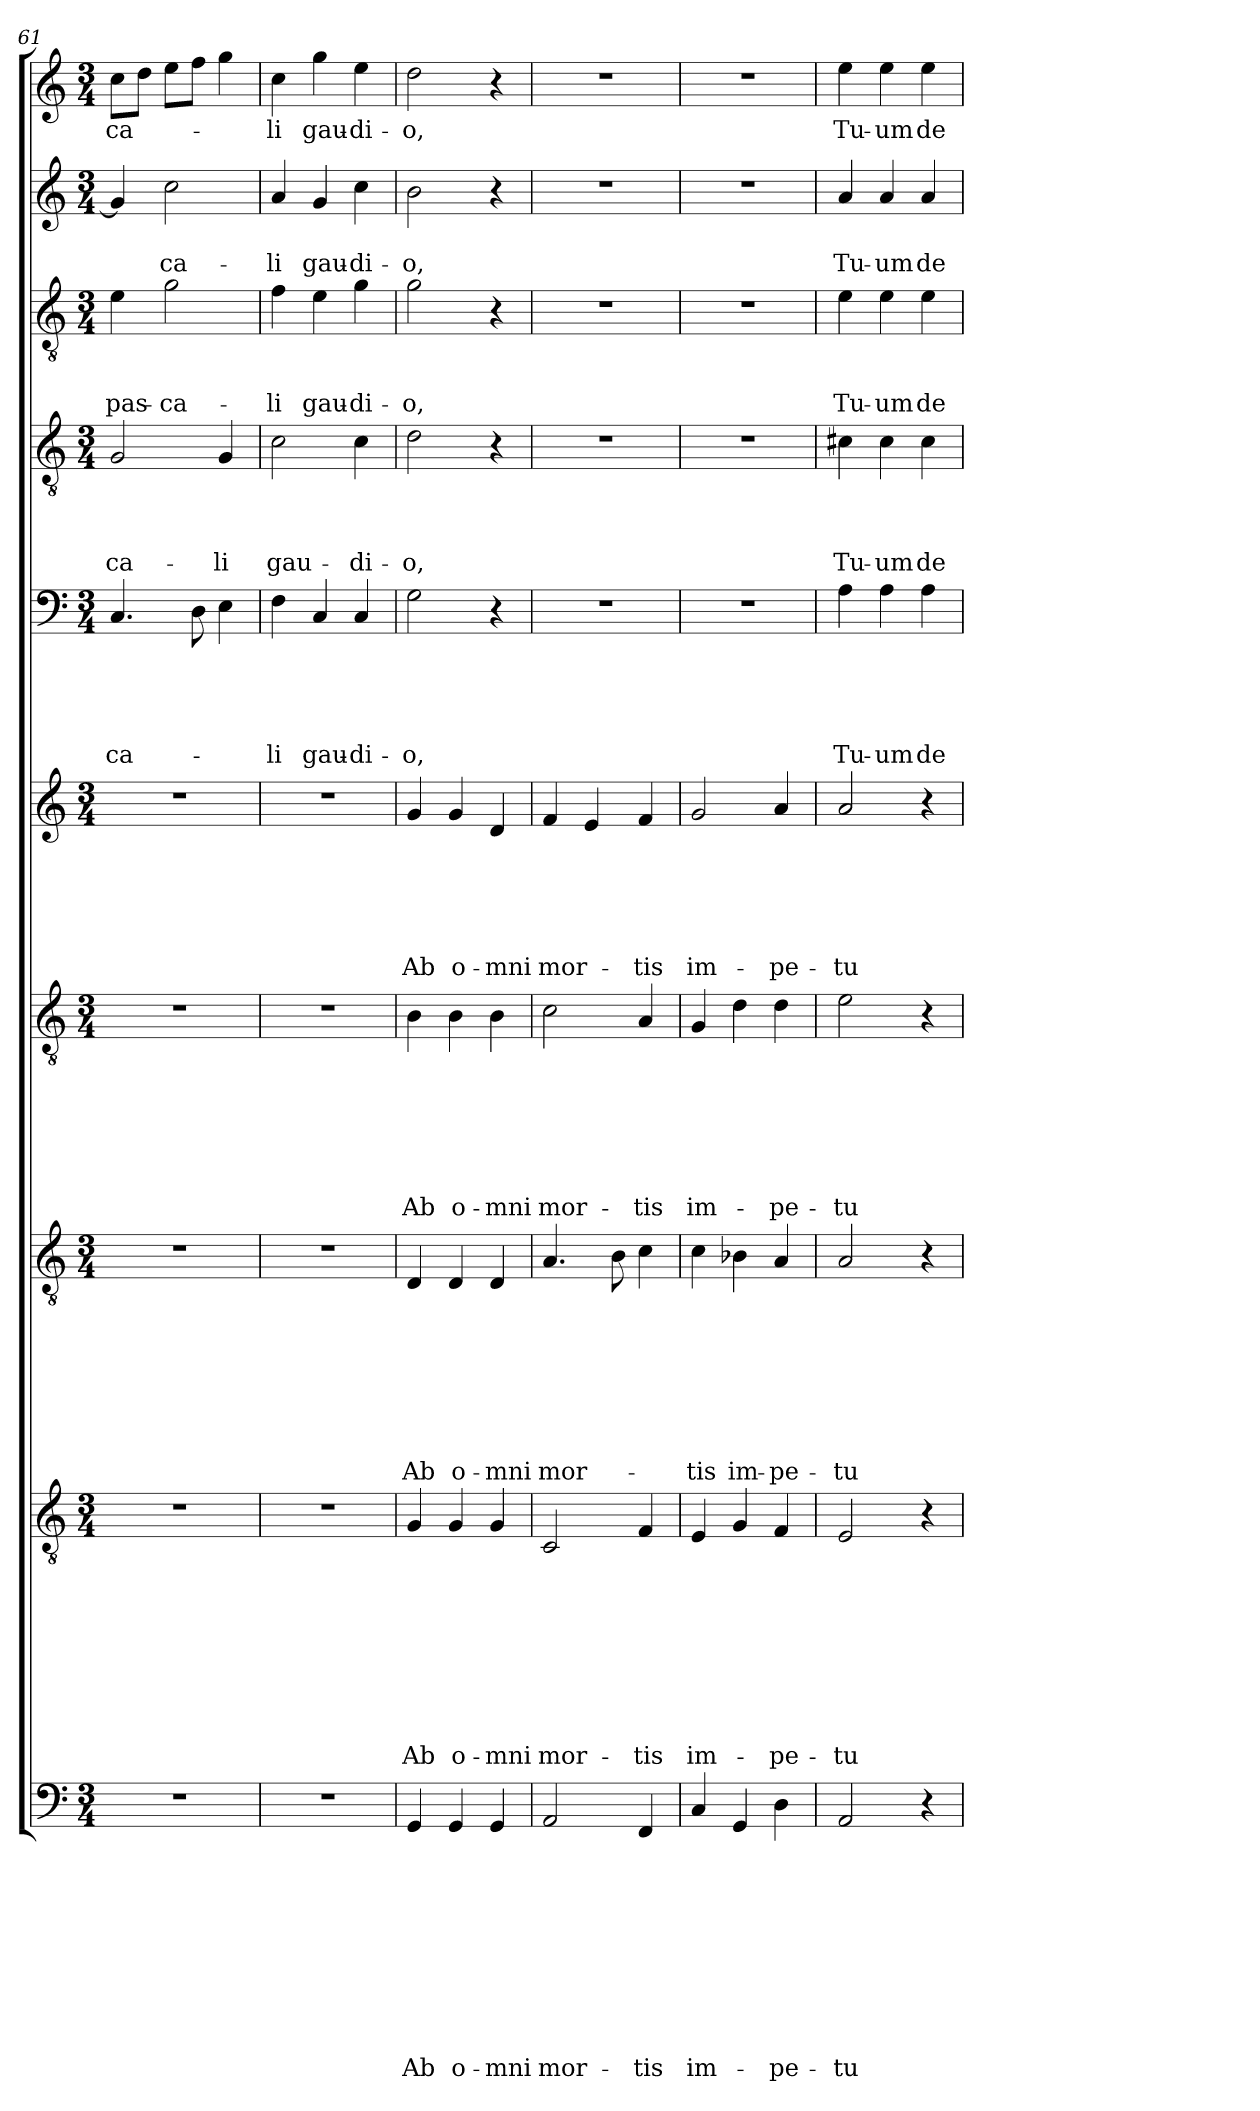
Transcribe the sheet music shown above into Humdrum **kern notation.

**kern	**text	**text	**text	**text	**text	**text	**text	**text	**text	**text	**kern	**text	**text	**text	**text	**text	**text	**text	**text	**text	**kern	**text	**text	**text	**text	**text	**text	**text	**text	**kern	**text	**text	**text	**text	**text	**text	**text	**kern	**text	**text	**text	**text	**text	**text	**kern	**text	**text	**text	**text	**text	**kern	**text	**text	**text	**text	**kern	**text	**text	**text	**kern	**text	**text	**kern	**text
*part10	*part10	*part10	*part10	*part10	*part10	*part10	*part10	*part10	*part10	*part10	*part9	*part9	*part9	*part9	*part9	*part9	*part9	*part9	*part9	*part9	*part8	*part8	*part8	*part8	*part8	*part8	*part8	*part8	*part8	*part7	*part7	*part7	*part7	*part7	*part7	*part7	*part7	*part6	*part6	*part6	*part6	*part6	*part6	*part6	*part5	*part5	*part5	*part5	*part5	*part5	*part4	*part4	*part4	*part4	*part4	*part3	*part3	*part3	*part3	*part2	*part2	*part2	*part1	*part1
*staff10	*staff10	*staff10	*staff10	*staff10	*staff10	*staff10	*staff10	*staff10	*staff10	*staff10	*staff9	*staff9	*staff9	*staff9	*staff9	*staff9	*staff9	*staff9	*staff9	*staff9	*staff8	*staff8	*staff8	*staff8	*staff8	*staff8	*staff8	*staff8	*staff8	*staff7	*staff7	*staff7	*staff7	*staff7	*staff7	*staff7	*staff7	*staff6	*staff6	*staff6	*staff6	*staff6	*staff6	*staff6	*staff5	*staff5	*staff5	*staff5	*staff5	*staff5	*staff4	*staff4	*staff4	*staff4	*staff4	*staff3	*staff3	*staff3	*staff3	*staff2	*staff2	*staff2	*staff1	*staff1
*clefF4	*	*	*	*	*	*	*	*	*	*	*clefGv2	*	*	*	*	*	*	*	*	*	*clefGv2	*	*	*	*	*	*	*	*	*clefGv2	*	*	*	*	*	*	*	*clefG2	*	*	*	*	*	*	*clefF4	*	*	*	*	*	*clefGv2	*	*	*	*	*clefGv2	*	*	*	*clefG2	*	*	*clefG2	*
*k[]	*	*	*	*	*	*	*	*	*	*	*k[]	*	*	*	*	*	*	*	*	*	*k[]	*	*	*	*	*	*	*	*	*k[]	*	*	*	*	*	*	*	*k[]	*	*	*	*	*	*	*k[]	*	*	*	*	*	*k[]	*	*	*	*	*k[]	*	*	*	*k[]	*	*	*k[]	*
*C:	*	*	*	*	*	*	*	*	*	*	*C:	*	*	*	*	*	*	*	*	*	*C:	*	*	*	*	*	*	*	*	*C:	*	*	*	*	*	*	*	*C:	*	*	*	*	*	*	*C:	*	*	*	*	*	*C:	*	*	*	*	*C:	*	*	*	*C:	*	*	*C:	*
*M3/4	*	*	*	*	*	*	*	*	*	*	*M3/4	*	*	*	*	*	*	*	*	*	*M3/4	*	*	*	*	*	*	*	*	*M3/4	*	*	*	*	*	*	*	*M3/4	*	*	*	*	*	*	*M3/4	*	*	*	*	*	*M3/4	*	*	*	*	*M3/4	*	*	*	*M3/4	*	*	*M3/4	*
=61	=61	=61	=61	=61	=61	=61	=61	=61	=61	=61	=61	=61	=61	=61	=61	=61	=61	=61	=61	=61	=61	=61	=61	=61	=61	=61	=61	=61	=61	=61	=61	=61	=61	=61	=61	=61	=61	=61	=61	=61	=61	=61	=61	=61	=61	=61	=61	=61	=61	=61	=61	=61	=61	=61	=61	=61	=61	=61	=61	=61	=61	=61	=61	=61
!	!	!	!	!	!	!	!	!	!	!	!	!	!	!	!	!	!	!	!	!	!	!	!	!	!	!	!	!	!	!	!	!	!	!	!	!	!	!	!	!	!	!	!	!	!	!	!	!	!	!LO:LY:b	!	!	!	!	!LO:LY:b	!	!	!	!LO:LY:b	!	!	!	!	!LO:LY:b
2.r	.	.	.	.	.	.	.	.	.	.	2.r	.	.	.	.	.	.	.	.	.	2.r	.	.	.	.	.	.	.	.	2.r	.	.	.	.	.	.	.	2.r	.	.	.	.	.	.	4.C/	.	.	.	.	-ca-	2G/	.	.	.	-ca-	4e\	.	.	pas-	4g/]	.	.	8cc\L	-ca-
.	.	.	.	.	.	.	.	.	.	.	.	.	.	.	.	.	.	.	.	.	.	.	.	.	.	.	.	.	.	.	.	.	.	.	.	.	.	.	.	.	.	.	.	.	.	.	.	.	.	.	.	.	.	.	.	.	.	.	.	.	.	.	8dd\J	.
!	!	!	!	!	!	!	!	!	!	!	!	!	!	!	!	!	!	!	!	!	!	!	!	!	!	!	!	!	!	!	!	!	!	!	!	!	!	!	!	!	!	!	!	!	!	!	!	!	!	!	!	!	!	!	!	!	!	!	!LO:LY:b	!	!	!LO:LY:b	!	!
.	.	.	.	.	.	.	.	.	.	.	.	.	.	.	.	.	.	.	.	.	.	.	.	.	.	.	.	.	.	.	.	.	.	.	.	.	.	.	.	.	.	.	.	.	.	.	.	.	.	.	.	.	.	.	.	2g\	.	.	-ca-	2cc\	.	-ca-	8ee\L	.
.	.	.	.	.	.	.	.	.	.	.	.	.	.	.	.	.	.	.	.	.	.	.	.	.	.	.	.	.	.	.	.	.	.	.	.	.	.	.	.	.	.	.	.	.	8D\	.	.	.	.	.	.	.	.	.	.	.	.	.	.	.	.	.	8ff\J	.
!	!	!	!	!	!	!	!	!	!	!	!	!	!	!	!	!	!	!	!	!	!	!	!	!	!	!	!	!	!	!	!	!	!	!	!	!	!	!	!	!	!	!	!	!	!	!	!	!	!	!	!	!	!	!	!LO:LY:b	!	!	!	!	!	!	!	!	!
.	.	.	.	.	.	.	.	.	.	.	.	.	.	.	.	.	.	.	.	.	.	.	.	.	.	.	.	.	.	.	.	.	.	.	.	.	.	.	.	.	.	.	.	.	4E\	.	.	.	.	.	4G/	.	.	.	-li	.	.	.	.	.	.	.	4gg\	.
=62	=62	=62	=62	=62	=62	=62	=62	=62	=62	=62	=62	=62	=62	=62	=62	=62	=62	=62	=62	=62	=62	=62	=62	=62	=62	=62	=62	=62	=62	=62	=62	=62	=62	=62	=62	=62	=62	=62	=62	=62	=62	=62	=62	=62	=62	=62	=62	=62	=62	=62	=62	=62	=62	=62	=62	=62	=62	=62	=62	=62	=62	=62	=62	=62
!	!	!	!	!	!	!	!	!	!	!	!	!	!	!	!	!	!	!	!	!	!	!	!	!	!	!	!	!	!	!	!	!	!	!	!	!	!	!	!	!	!	!	!	!	!	!	!	!	!	!LO:LY:b	!	!	!	!	!LO:LY:b	!	!	!	!LO:LY:b	!	!	!LO:LY:b	!	!LO:LY:b
2.r	.	.	.	.	.	.	.	.	.	.	2.r	.	.	.	.	.	.	.	.	.	2.r	.	.	.	.	.	.	.	.	2.r	.	.	.	.	.	.	.	2.r	.	.	.	.	.	.	4F\	.	.	.	.	-li	2c\	.	.	.	gau-	4f\	.	.	-li	4a/	.	-li	4cc\	-li
!	!	!	!	!	!	!	!	!	!	!	!	!	!	!	!	!	!	!	!	!	!	!	!	!	!	!	!	!	!	!	!	!	!	!	!	!	!	!	!	!	!	!	!	!	!	!	!	!	!	!LO:LY:b	!	!	!	!	!	!	!	!	!LO:LY:b	!	!	!LO:LY:b	!	!LO:LY:b
.	.	.	.	.	.	.	.	.	.	.	.	.	.	.	.	.	.	.	.	.	.	.	.	.	.	.	.	.	.	.	.	.	.	.	.	.	.	.	.	.	.	.	.	.	4C/	.	.	.	.	gau-	.	.	.	.	.	4e\	.	.	gau-	4g/	.	gau-	4gg\	gau-
!	!	!	!	!	!	!	!	!	!	!	!	!	!	!	!	!	!	!	!	!	!	!	!	!	!	!	!	!	!	!	!	!	!	!	!	!	!	!	!	!	!	!	!	!	!	!	!	!	!	!LO:LY:b	!	!	!	!	!LO:LY:b	!	!	!	!LO:LY:b	!	!	!LO:LY:b	!	!LO:LY:b
.	.	.	.	.	.	.	.	.	.	.	.	.	.	.	.	.	.	.	.	.	.	.	.	.	.	.	.	.	.	.	.	.	.	.	.	.	.	.	.	.	.	.	.	.	4C/	.	.	.	.	-di-	4c\	.	.	.	-di-	4g\	.	.	-di-	4cc\	.	-di-	4ee\	-di-
=63	=63	=63	=63	=63	=63	=63	=63	=63	=63	=63	=63	=63	=63	=63	=63	=63	=63	=63	=63	=63	=63	=63	=63	=63	=63	=63	=63	=63	=63	=63	=63	=63	=63	=63	=63	=63	=63	=63	=63	=63	=63	=63	=63	=63	=63	=63	=63	=63	=63	=63	=63	=63	=63	=63	=63	=63	=63	=63	=63	=63	=63	=63	=63	=63
!	!	!	!	!	!	!	!	!	!	!LO:LY:b	!	!	!	!	!	!	!	!	!	!LO:LY:b	!	!	!	!	!	!	!	!	!LO:LY:b	!	!	!	!	!	!	!	!LO:LY:b	!	!	!	!	!	!	!LO:LY:b	!	!	!	!	!	!LO:LY:b	!	!	!	!	!LO:LY:b	!	!	!	!LO:LY:b	!	!	!LO:LY:b	!	!LO:LY:b
4GG/	.	.	.	.	.	.	.	.	.	Ab	4G/	.	.	.	.	.	.	.	.	Ab	4D/	.	.	.	.	.	.	.	Ab	4B\	.	.	.	.	.	.	Ab	4g/	.	.	.	.	.	Ab	2G\	.	.	.	.	-o,	2d\	.	.	.	-o,	2g\	.	.	-o,	2b\	.	-o,	2dd\	-o,
!	!	!	!	!	!	!	!	!	!	!LO:LY:b	!	!	!	!	!	!	!	!	!	!LO:LY:b	!	!	!	!	!	!	!	!	!LO:LY:b	!	!	!	!	!	!	!	!LO:LY:b	!	!	!	!	!	!	!LO:LY:b	!	!	!	!	!	!	!	!	!	!	!	!	!	!	!	!	!	!	!	!
4GG/	.	.	.	.	.	.	.	.	.	o-	4G/	.	.	.	.	.	.	.	.	o-	4D/	.	.	.	.	.	.	.	o-	4B\	.	.	.	.	.	.	o-	4g/	.	.	.	.	.	o-	.	.	.	.	.	.	.	.	.	.	.	.	.	.	.	.	.	.	.	.
!	!	!	!	!	!	!	!	!	!	!LO:LY:b	!	!	!	!	!	!	!	!	!	!LO:LY:b	!	!	!	!	!	!	!	!	!LO:LY:b	!	!	!	!	!	!	!	!LO:LY:b	!	!	!	!	!	!	!LO:LY:b	!	!	!	!	!	!	!	!	!	!	!	!	!	!	!	!	!	!	!	!
4GG/	.	.	.	.	.	.	.	.	.	-mni	4G/	.	.	.	.	.	.	.	.	-mni	4D/	.	.	.	.	.	.	.	-mni	4B\	.	.	.	.	.	.	-mni	4d/	.	.	.	.	.	-mni	4r	.	.	.	.	.	4r	.	.	.	.	4r	.	.	.	4r	.	.	4r	.
!!LO:LB:g=z
=64	=64	=64	=64	=64	=64	=64	=64	=64	=64	=64	=64	=64	=64	=64	=64	=64	=64	=64	=64	=64	=64	=64	=64	=64	=64	=64	=64	=64	=64	=64	=64	=64	=64	=64	=64	=64	=64	=64	=64	=64	=64	=64	=64	=64	=64	=64	=64	=64	=64	=64	=64	=64	=64	=64	=64	=64	=64	=64	=64	=64	=64	=64	=64	=64
!	!	!	!	!	!	!	!	!	!	!LO:LY:b	!	!	!	!	!	!	!	!	!	!LO:LY:b	!	!	!	!	!	!	!	!	!LO:LY:b	!	!	!	!	!	!	!	!LO:LY:b	!	!	!	!	!	!	!LO:LY:b	!	!	!	!	!	!	!	!	!	!	!	!	!	!	!	!	!	!	!	!
2AA/	.	.	.	.	.	.	.	.	.	mor-	2C/	.	.	.	.	.	.	.	.	mor-	4.A/	.	.	.	.	.	.	.	mor-	2c\	.	.	.	.	.	.	mor-	4f/	.	.	.	.	.	mor-	2.r	.	.	.	.	.	2.r	.	.	.	.	2.r	.	.	.	2.r	.	.	2.r	.
.	.	.	.	.	.	.	.	.	.	.	.	.	.	.	.	.	.	.	.	.	.	.	.	.	.	.	.	.	.	.	.	.	.	.	.	.	.	4e/	.	.	.	.	.	.	.	.	.	.	.	.	.	.	.	.	.	.	.	.	.	.	.	.	.	.
.	.	.	.	.	.	.	.	.	.	.	.	.	.	.	.	.	.	.	.	.	8B\	.	.	.	.	.	.	.	.	.	.	.	.	.	.	.	.	.	.	.	.	.	.	.	.	.	.	.	.	.	.	.	.	.	.	.	.	.	.	.	.	.	.	.
!	!	!	!	!	!	!	!	!	!	!LO:LY:b	!	!	!	!	!	!	!	!	!	!LO:LY:b	!	!	!	!	!	!	!	!	!	!	!	!	!	!	!	!	!LO:LY:b	!	!	!	!	!	!	!LO:LY:b	!	!	!	!	!	!	!	!	!	!	!	!	!	!	!	!	!	!	!	!
4FF/	.	.	.	.	.	.	.	.	.	-tis	4F/	.	.	.	.	.	.	.	.	-tis	4c\	.	.	.	.	.	.	.	.	4A/	.	.	.	.	.	.	-tis	4f/	.	.	.	.	.	-tis	.	.	.	.	.	.	.	.	.	.	.	.	.	.	.	.	.	.	.	.
=65	=65	=65	=65	=65	=65	=65	=65	=65	=65	=65	=65	=65	=65	=65	=65	=65	=65	=65	=65	=65	=65	=65	=65	=65	=65	=65	=65	=65	=65	=65	=65	=65	=65	=65	=65	=65	=65	=65	=65	=65	=65	=65	=65	=65	=65	=65	=65	=65	=65	=65	=65	=65	=65	=65	=65	=65	=65	=65	=65	=65	=65	=65	=65	=65
!	!	!	!	!	!	!	!	!	!	!LO:LY:b	!	!	!	!	!	!	!	!	!	!LO:LY:b	!	!	!	!	!	!	!	!	!LO:LY:b	!	!	!	!	!	!	!	!LO:LY:b	!	!	!	!	!	!	!LO:LY:b	!	!	!	!	!	!	!	!	!	!	!	!	!	!	!	!	!	!	!	!
4C/	.	.	.	.	.	.	.	.	.	im-	4E/	.	.	.	.	.	.	.	.	im-	4c\	.	.	.	.	.	.	.	-tis	4G/	.	.	.	.	.	.	im-	2g/	.	.	.	.	.	im-	2.r	.	.	.	.	.	2.r	.	.	.	.	2.r	.	.	.	2.r	.	.	2.r	.
!	!	!	!	!	!	!	!	!	!	!	!	!	!	!	!	!	!	!	!	!	!	!	!	!	!	!	!	!	!LO:LY:b	!	!	!	!	!	!	!	!	!	!	!	!	!	!	!	!	!	!	!	!	!	!	!	!	!	!	!	!	!	!	!	!	!	!	!
4GG/	.	.	.	.	.	.	.	.	.	.	4G/	.	.	.	.	.	.	.	.	.	4B-X\	.	.	.	.	.	.	.	im-	4d\	.	.	.	.	.	.	.	.	.	.	.	.	.	.	.	.	.	.	.	.	.	.	.	.	.	.	.	.	.	.	.	.	.	.
!	!	!	!	!	!	!	!	!	!	!LO:LY:b	!	!	!	!	!	!	!	!	!	!LO:LY:b	!	!	!	!	!	!	!	!	!LO:LY:b	!	!	!	!	!	!	!	!LO:LY:b	!	!	!	!	!	!	!LO:LY:b	!	!	!	!	!	!	!	!	!	!	!	!	!	!	!	!	!	!	!	!
4D\	.	.	.	.	.	.	.	.	.	-pe-	4F/	.	.	.	.	.	.	.	.	-pe-	4A/	.	.	.	.	.	.	.	-pe-	4d\	.	.	.	.	.	.	-pe-	4a/	.	.	.	.	.	-pe-	.	.	.	.	.	.	.	.	.	.	.	.	.	.	.	.	.	.	.	.
=66	=66	=66	=66	=66	=66	=66	=66	=66	=66	=66	=66	=66	=66	=66	=66	=66	=66	=66	=66	=66	=66	=66	=66	=66	=66	=66	=66	=66	=66	=66	=66	=66	=66	=66	=66	=66	=66	=66	=66	=66	=66	=66	=66	=66	=66	=66	=66	=66	=66	=66	=66	=66	=66	=66	=66	=66	=66	=66	=66	=66	=66	=66	=66	=66
!	!	!	!	!	!	!	!	!	!	!LO:LY:b	!	!	!	!	!	!	!	!	!	!LO:LY:b	!	!	!	!	!	!	!	!	!LO:LY:b	!	!	!	!	!	!	!	!LO:LY:b	!	!	!	!	!	!	!LO:LY:b	!	!	!	!	!	!LO:LY:b	!	!	!	!	!LO:LY:b	!	!	!	!LO:LY:b	!	!	!LO:LY:b	!	!LO:LY:b
2AA/	.	.	.	.	.	.	.	.	.	-tu	2E/	.	.	.	.	.	.	.	.	-tu	2A/	.	.	.	.	.	.	.	-tu	2e\	.	.	.	.	.	.	-tu	2a/	.	.	.	.	.	-tu	4A\	.	.	.	.	Tu-	4c#X\	.	.	.	Tu-	4e\	.	.	Tu-	4a/	.	Tu-	4ee\	Tu-
!	!	!	!	!	!	!	!	!	!	!	!	!	!	!	!	!	!	!	!	!	!	!	!	!	!	!	!	!	!	!	!	!	!	!	!	!	!	!	!	!	!	!	!	!	!	!	!	!	!	!LO:LY:b	!	!	!	!	!LO:LY:b	!	!	!	!LO:LY:b	!	!	!LO:LY:b	!	!LO:LY:b
.	.	.	.	.	.	.	.	.	.	.	.	.	.	.	.	.	.	.	.	.	.	.	.	.	.	.	.	.	.	.	.	.	.	.	.	.	.	.	.	.	.	.	.	.	4A\	.	.	.	.	-um	4c#\	.	.	.	-um	4e\	.	.	-um	4a/	.	-um	4ee\	-um
!	!	!	!	!	!	!	!	!	!	!	!	!	!	!	!	!	!	!	!	!	!	!	!	!	!	!	!	!	!	!	!	!	!	!	!	!	!	!	!	!	!	!	!	!	!	!	!	!	!	!LO:LY:b	!	!	!	!	!LO:LY:b	!	!	!	!LO:LY:b	!	!	!LO:LY:b	!	!LO:LY:b
4r	.	.	.	.	.	.	.	.	.	.	4r	.	.	.	.	.	.	.	.	.	4r	.	.	.	.	.	.	.	.	4r	.	.	.	.	.	.	.	4r	.	.	.	.	.	.	4A\	.	.	.	.	de-	4c#\	.	.	.	de-	4e\	.	.	de-	4a/	.	de-	4ee\	de-
=	=	=	=	=	=	=	=	=	=	=	=	=	=	=	=	=	=	=	=	=	=	=	=	=	=	=	=	=	=	=	=	=	=	=	=	=	=	=	=	=	=	=	=	=	=	=	=	=	=	=	=	=	=	=	=	=	=	=	=	=	=	=	=	=
*-	*-	*-	*-	*-	*-	*-	*-	*-	*-	*-	*-	*-	*-	*-	*-	*-	*-	*-	*-	*-	*-	*-	*-	*-	*-	*-	*-	*-	*-	*-	*-	*-	*-	*-	*-	*-	*-	*-	*-	*-	*-	*-	*-	*-	*-	*-	*-	*-	*-	*-	*-	*-	*-	*-	*-	*-	*-	*-	*-	*-	*-	*-	*-	*-
